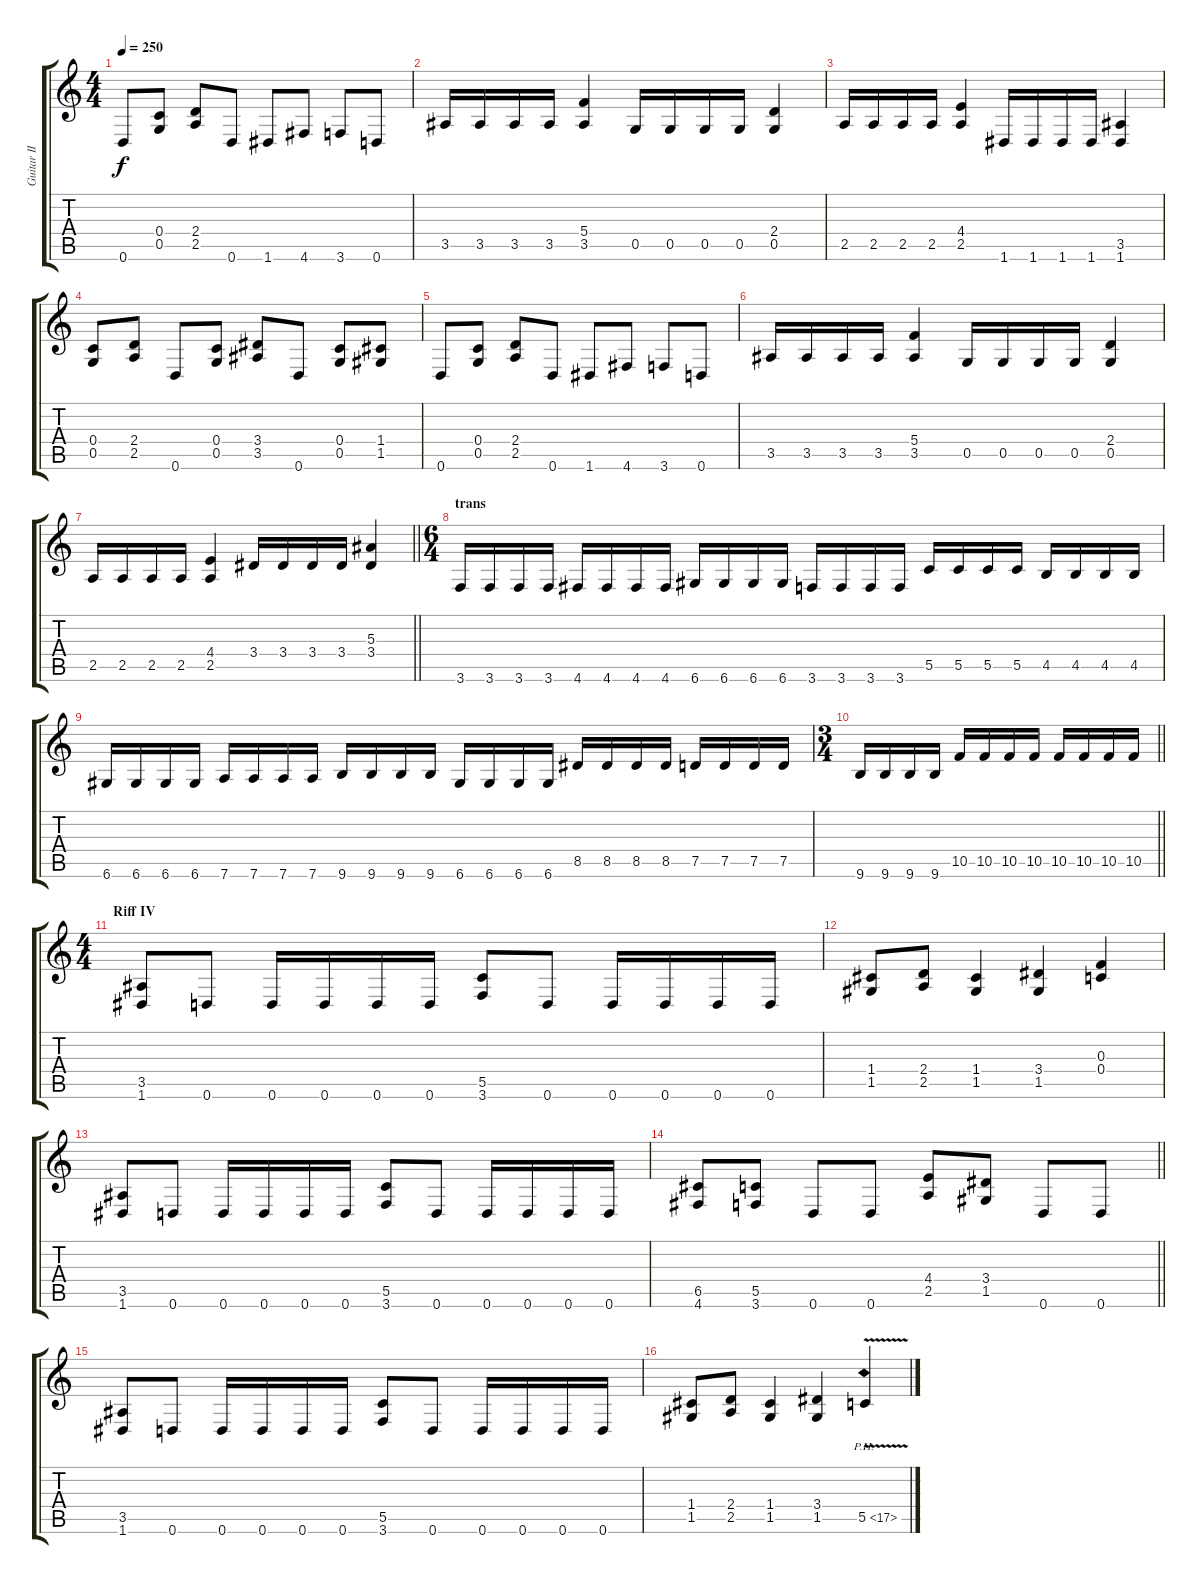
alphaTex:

\track ("Guitar II" "Guitar II") {instrument distortionguitar}
\staff {score tabs}
\tuning (D4 A3 F3 C3 G2 D2) {hide}
\ts (4 4)
\tempo 250
\clef g2
\ks c
0.6.8{dy f} (0.4 0.5).8 (2.4 2.5).8 0.6.8 1.6.8 4.6.8 3.6.8 0.6.8 |
3.5.16 3.5.16 3.5.16 3.5.16 (5.4 3.5).4 0.5.16 0.5.16 0.5.16 0.5.16 (2.4 0.5).4 |
2.5.16 2.5.16 2.5.16 2.5.16 (4.4 2.5).4 1.6.16 1.6.16 1.6.16 1.6.16 (3.5 1.6).4 |
(0.4 0.5).8 (2.4 2.5).8 0.6.8 (0.4 0.5).8 (3.4 3.5).8 0.6.8 (0.4 0.5).8 (1.4 1.5).8 |
0.6.8 (0.4 0.5).8 (2.4 2.5).8 0.6.8 1.6.8 4.6.8 3.6.8 0.6.8 |
3.5.16 3.5.16 3.5.16 3.5.16 (5.4 3.5).4 0.5.16 0.5.16 0.5.16 0.5.16 (2.4 0.5).4 |
\barLineRight lightlight
2.5.16 2.5.16 2.5.16 2.5.16 (4.4 2.5).4 3.4.16 3.4.16 3.4.16 3.4.16 (5.3 3.4).4 |
\ts (6 4)
\section ("" "trans")
3.6.16 3.6.16 3.6.16 3.6.16 4.6.16 4.6.16 4.6.16 4.6.16 6.6.16 6.6.16 6.6.16 6.6.16 3.6.16 3.6.16 3.6.16 3.6.16 5.5.16 5.5.16 5.5.16 5.5.16 4.5.16 4.5.16 4.5.16 4.5.16 |
6.6.16 6.6.16 6.6.16 6.6.16 7.6.16 7.6.16 7.6.16 7.6.16 9.6.16 9.6.16 9.6.16 9.6.16 6.6.16 6.6.16 6.6.16 6.6.16 8.5.16 8.5.16 8.5.16 8.5.16 7.5.16 7.5.16 7.5.16 7.5.16 |
\ts (3 4)
\barLineRight lightlight
9.6.16 9.6.16 9.6.16 9.6.16 10.5.16 10.5.16 10.5.16 10.5.16 10.5.16 10.5.16 10.5.16 10.5.16 |
\ts (4 4)
\section ("" "Riff IV")
(3.5 1.6).8 0.6.8 0.6.16 0.6.16 0.6.16 0.6.16 (5.5 3.6).8 0.6.8 0.6.16 0.6.16 0.6.16 0.6.16 |
(1.4 1.5).8 (2.4 2.5).8 (1.4 1.5).4 (3.4 1.5).4 (0.3 0.4).4 |
(3.5 1.6).8 0.6.8 0.6.16 0.6.16 0.6.16 0.6.16 (5.5 3.6).8 0.6.8 0.6.16 0.6.16 0.6.16 0.6.16 |
\barLineRight lightlight
(6.5 4.6).8 (5.5 3.6).8 0.6.8 0.6.8 (4.4 2.5).8 (3.4 1.5).8 0.6.8 0.6.8 |
(3.5 1.6).8 0.6.8 0.6.16 0.6.16 0.6.16 0.6.16 (5.5 3.6).8 0.6.8 0.6.16 0.6.16 0.6.16 0.6.16 |
(1.4 1.5).8 (2.4 2.5).8 (1.4 1.5).4 (3.4 1.5).4 5.5{ph 12 v}.4
